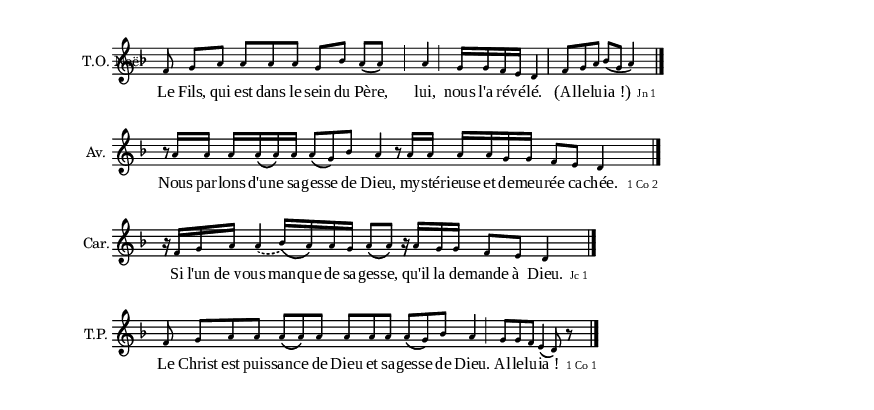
\version "2.10.0"
 \include "definitions.ly"
%\markup {AT 10 }

\relative a' { 
	\new Staff {
		\cadenzaOn
		\key f \major
		\set Staff.instrumentName = \markup{ \center-align { T.O. Noël } }
		
		f8 g[ a] 
\times 2/3 { a[ a a] }
 g[ bes] a[\( a\)] \pespace\cesure \pespace a4 \cesure\pespace g16[ g f e] d4
\barre \pespace\times 2/3 {f8[ g a]} bes[\( g] a4\)
		
		
		\endBar
	}

	\addlyrics {
		Le Fils, qui est dans le sein du Pè -- re, lui, nous l'a ré -- vé -- lé. "(Al" -- le -- lu -- "ia !)" _ _
 		\markup { \citation #"Jn 1" } }
	
	
}

\relative a' { 
	\new Staff {
		\cadenzaOn
		\key f \major
		\set Staff.instrumentName = \markup{ \center-align { Av. } }
		
		r8 a16[ a] a[ a\( a\) a] 
\times 2/3 { a8[\( g\) bes] }
 a4 \pespace r8 a16[ a] a[ a g g] f8[ e] d4 

		
		
		\endBar
	}

	\addlyrics {
		Nous par -- lons d'u -- ne sa -- ges -- se de Dieu, my -- sté -- rieuse et de -- meu -- rée ca -- chée.
 		\markup { \citation #" 1 Co 2 " } }
	
	
}

\relative a' { 
	\new Staff {
		\cadenzaOn
		\key f \major
		\set Staff.instrumentName = \markup{ \center-align { Car. } }
		
		r16 f[ g a]
		\slurDashed
		a4(
		
		bes16)[\( a\) a g] a8[\( a\)]
\pespace r16 a[ g g] f8[ e] d4

		
		
		\endBar
	}

	\addlyrics {
		Si l'un "de vo" -- us man -- que de sa -- ges -- se, qu'il la de -- mande à  Dieu.
 		\markup { \citation #"Jc 1" } }
	
	
}

\relative c' { 
	\new Staff {
		\cadenzaOn
		\key f \major
		\set Staff.instrumentName = \markup{ \center-align { T.P. } }
		
f8 
\times 2/3 { g[ a a] }
 
\times 2/3 { a[\( a\) a] }
 
\times 2/3 { a[ a a] }
 
\times 2/3 { a[\( g\) bes] }
 a4 
\cesureall \pespace\times 2/3 {g8[ g f]} e4\( d8\) r

		
		
		\endBar
	}

	\addlyrics {
		Le Christ est puis -- san -- ce de Dieu et sa -- ges -- se de Dieu. Al -- le -- lu -- "ia !" _ 
 		\markup { \citation #"1 Co 1" } }
	
	
}

